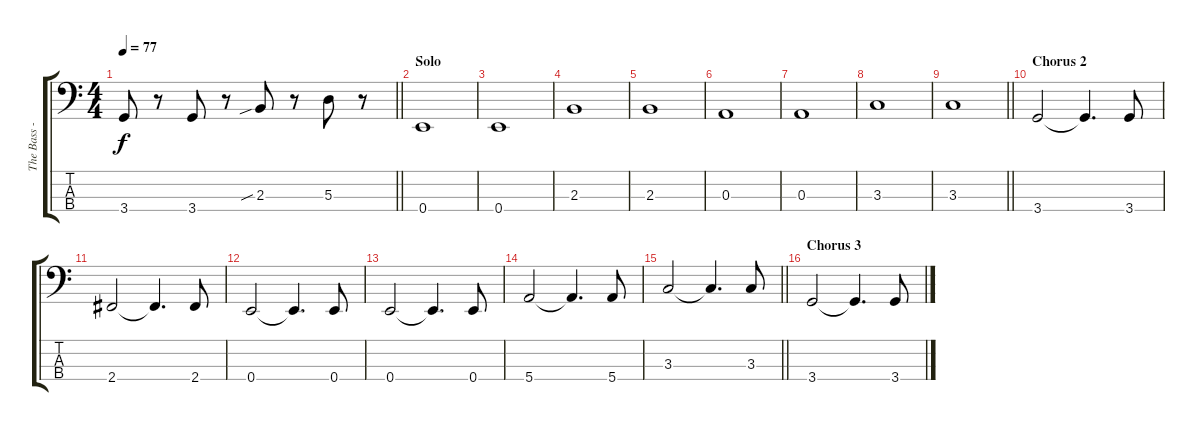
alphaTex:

\track ("The Bass - Andy Bell" "The Bass -") {instrument electricbassfinger}
\staff {score tabs}
\tuning (G2 D2 A1 E1) {hide}
\ts (4 4)
\tempo 77
\clef f4
\barLineRight lightlight
\ks c
3.4.8{dy f} r.8 3.4.8 r.8 2.3{sib}.8 r.8 5.3.8 r.8 |
\section ("" "Solo")
0.4.1 |
0.4.1 |
2.3.1 |
2.3.1 |
0.3.1 |
0.3.1 |
3.3.1 |
\barLineRight lightlight
3.3.1 |
\section ("" "Chorus 2")
3.4.2 3.4{t}.4{d} 3.4.8 |
2.4.2 2.4{t}.4{d} 2.4.8 |
0.4.2 0.4{t}.4{d} 0.4.8 |
0.4.2 0.4{t}.4{d} 0.4.8 |
5.4.2 5.4{t}.4{d} 5.4.8 |
\barLineRight lightlight
3.3.2 3.3{t}.4{d} 3.3.8 |
\section ("" "Chorus 3")
3.4.2 3.4{t}.4{d} 3.4.8
